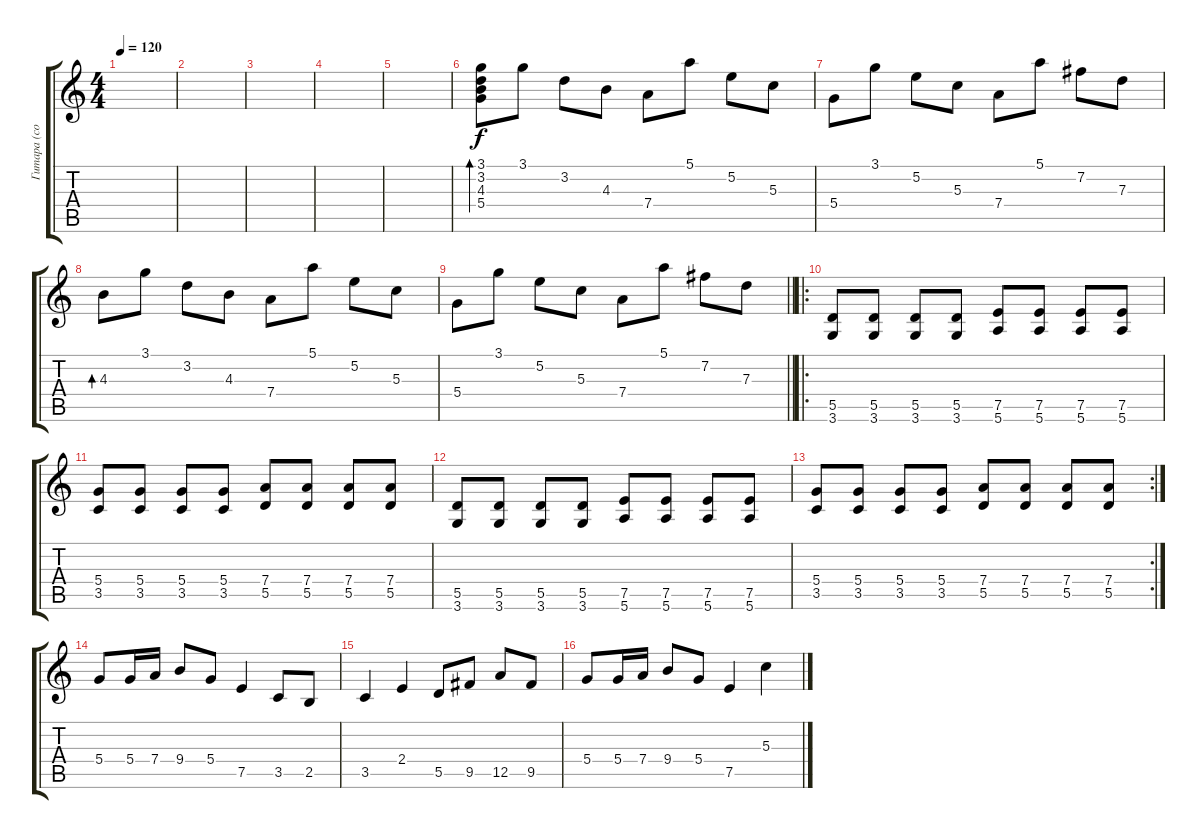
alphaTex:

\track ("Гитара (соло)" "Гитара (со") {instrument acousticguitarsteel}
\staff {score tabs}
\tuning (E4 B3 G3 D3 A2 E2) {hide}
\ts (4 4)
\tempo 120
\clef g2
\ks c
|
|
|
|
|
(3.1 3.2 4.3 5.4).8{bd 240} 3.1.8 3.2.8 4.3.8 7.4.8 5.1.8 5.2.8 5.3.8 |
5.4.8 3.1.8 5.2.8 5.3.8 7.4.8 5.1.8 7.2.8 7.3.8 |
4.3.8{bd 240} 3.1.8 3.2.8 4.3.8 7.4.8 5.1.8 5.2.8 5.3.8 |
\barLineRight lightlight
5.4.8 3.1.8 5.2.8 5.3.8 7.4.8 5.1.8 7.2.8 7.3.8 |
\ro
(5.5 3.6).8{instrument distortionguitar} (5.5 3.6).8 (5.5 3.6).8 (5.5 3.6).8 (7.5 5.6).8 (7.5 5.6).8 (7.5 5.6).8 (7.5 5.6).8 |
(5.4 3.5).8 (5.4 3.5).8 (5.4 3.5).8 (5.4 3.5).8 (7.4 5.5).8 (7.4 5.5).8 (7.4 5.5).8 (7.4 5.5).8 |
(5.5 3.6).8 (5.5 3.6).8 (5.5 3.6).8 (5.5 3.6).8 (7.5 5.6).8 (7.5 5.6).8 (7.5 5.6).8 (7.5 5.6).8 |
\rc 2
(5.4 3.5).8 (5.4 3.5).8 (5.4 3.5).8 (5.4 3.5).8 (7.4 5.5).8 (7.4 5.5).8 (7.4 5.5).8 (7.4 5.5).8 |
5.4.8{instrument distortionguitar} 5.4.16 7.4.16 9.4.8 5.4.8 7.5.4 3.5.8 2.5.8 |
3.5.4 2.4.4 5.5.8 9.5.8 12.5.8 9.5.8 |
5.4.8 5.4.16 7.4.16 9.4.8 5.4.8 7.5.4 5.3.4
